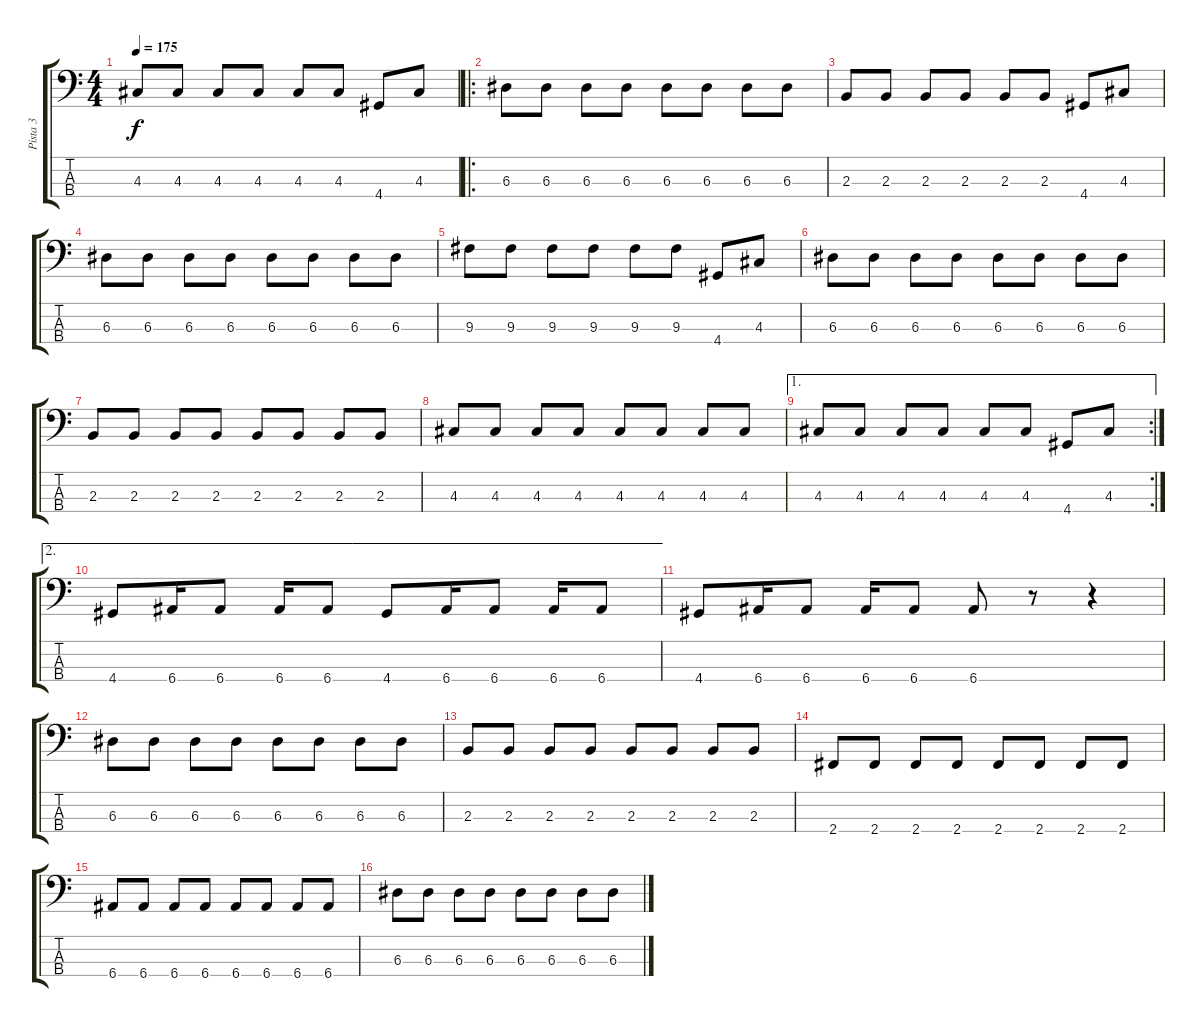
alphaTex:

\track ("Pista 3" "Pista 3") {instrument electricbassfinger}
\staff {score tabs}
\tuning (G2 D2 A1 E1) {hide}
\ts (4 4)
\tempo 175
\clef f4
\ks c
4.3.8{dy f} 4.3.8 4.3.8 4.3.8 4.3.8 4.3.8 4.4.8 4.3.8 |
\ro
6.3.8 6.3.8 6.3.8 6.3.8 6.3.8 6.3.8 6.3.8 6.3.8 |
2.3.8 2.3.8 2.3.8 2.3.8 2.3.8 2.3.8 4.4.8 4.3.8 |
6.3.8 6.3.8 6.3.8 6.3.8 6.3.8 6.3.8 6.3.8 6.3.8 |
9.3.8 9.3.8 9.3.8 9.3.8 9.3.8 9.3.8 4.4.8 4.3.8 |
6.3.8 6.3.8 6.3.8 6.3.8 6.3.8 6.3.8 6.3.8 6.3.8 |
2.3.8 2.3.8 2.3.8 2.3.8 2.3.8 2.3.8 2.3.8 2.3.8 |
4.3.8 4.3.8 4.3.8 4.3.8 4.3.8 4.3.8 4.3.8 4.3.8 |
\ae 1
\rc 2
4.3.8 4.3.8 4.3.8 4.3.8 4.3.8 4.3.8 4.4.8 4.3.8 |
\ae 2
4.4.8 6.4.16 6.4.8 6.4.16 6.4.8 4.4.8 6.4.16 6.4.8 6.4.16 6.4.8 |
4.4.8 6.4.16 6.4.8 6.4.16 6.4.8 6.4.8 r.8 r.4 |
6.3.8 6.3.8 6.3.8 6.3.8 6.3.8 6.3.8 6.3.8 6.3.8 |
2.3.8 2.3.8 2.3.8 2.3.8 2.3.8 2.3.8 2.3.8 2.3.8 |
2.4.8 2.4.8 2.4.8 2.4.8 2.4.8 2.4.8 2.4.8 2.4.8 |
6.4.8 6.4.8 6.4.8 6.4.8 6.4.8 6.4.8 6.4.8 6.4.8 |
6.3.8 6.3.8 6.3.8 6.3.8 6.3.8 6.3.8 6.3.8 6.3.8
